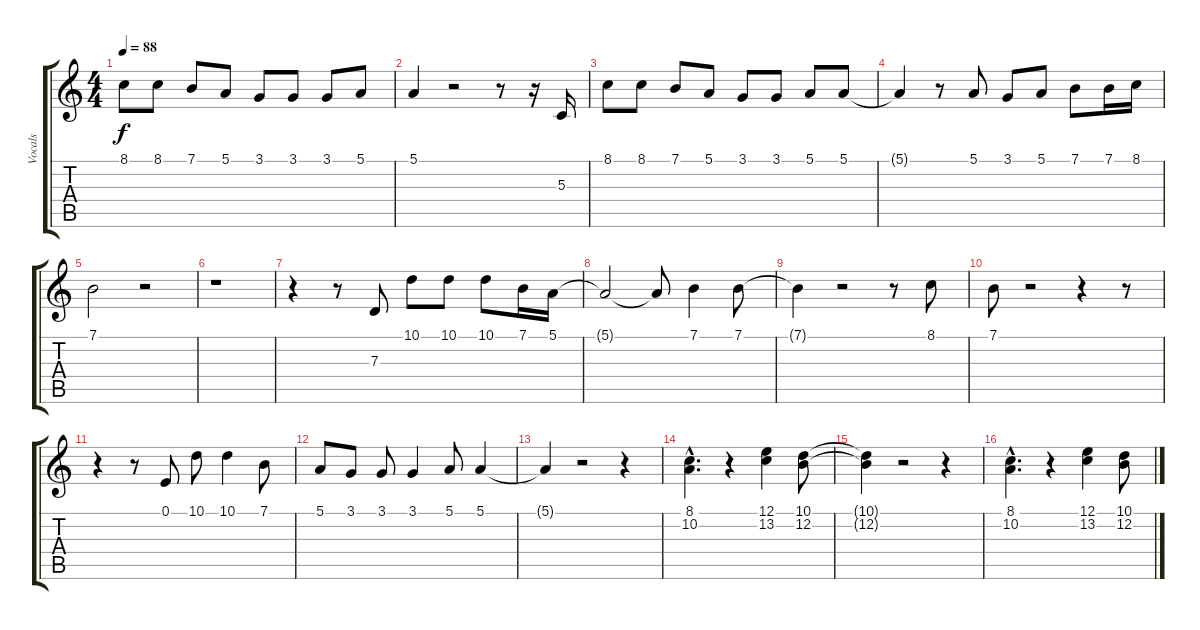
\track ("Vocals" "Vocals") {instrument viola}
\staff {score tabs}
\tuning (E4 B3 G3 D3 A2 E2) {hide}
\ts (4 4)
\tempo 88
\clef g2
\ks c
8.1.8{dy f} 8.1.8 7.1.8 5.1.8 3.1.8 3.1.8 3.1.8 5.1.8 |
5.1.4 r.2 r.8 r.16 5.3.16 |
8.1.8 8.1.8 7.1.8 5.1.8 3.1.8 3.1.8 5.1.8 5.1.8 |
5.1{t}.4 r.8 5.1.8 3.1.8 5.1.8 7.1.8 7.1.16 8.1.16 |
7.1.2 r.2 |
r.1 |
r.4 r.8 7.3.8 10.1.8 10.1.8 10.1.8 7.1.16 5.1.16 |
5.1{t}.2 5.1{t}.8 7.1.4 7.1.8 |
7.1{t}.4 r.2 r.8 8.1.8 |
7.1.8 r.2 r.4 r.8 |
r.4 r.8 0.1.8 10.1.8 10.1.4 7.1.8 |
5.1.8 3.1.8 3.1.8 3.1.4 5.1.8 5.1.4 |
5.1{t}.4 r.2 r.4 |
(8.1{hac} 10.2{hac}).4{d} r.4 (12.1 13.2).4 (10.1 12.2).8 |
(10.1{t} 12.2{t}).4 r.2 r.4 |
(8.1{hac} 10.2{hac}).4{d} r.4 (12.1 13.2).4 (10.1 12.2).8
